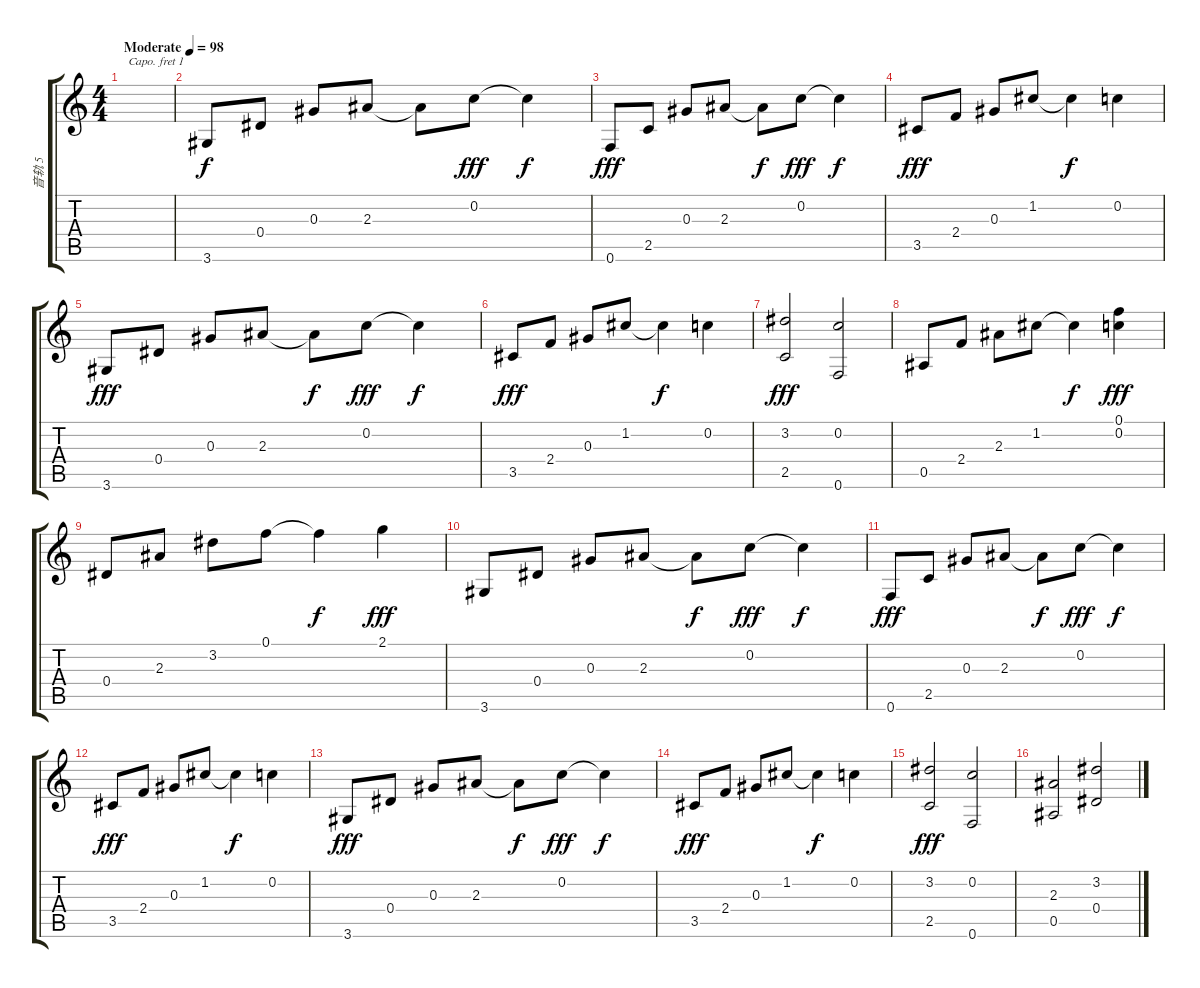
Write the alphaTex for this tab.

\track ("音轨 5" "音轨 5") {instrument distortionguitar}
\staff {score tabs}
\capo 1
\tuning (E4 B3 G3 D3 A2 E2) {hide}
\ts (4 4)
\tempo (98 "Moderate")
\clef g2
\ks c
|
3.6.8 0.4.8 0.3.8 2.3.8 2.3{t}.8{dy f} 0.2.8{dy fff} 0.2{t}.4{dy f} |
0.6.8{dy fff} 2.5.8 0.3.8 2.3.8 2.3{t}.8{dy f} 0.2.8{dy fff} 0.2{t}.4{dy f} |
3.5.8{dy fff} 2.4.8 0.3.8 1.2.8 1.2{t}.4{dy f} 0.2.4 |
3.6.8{dy fff} 0.4.8 0.3.8 2.3.8 2.3{t}.8{dy f} 0.2.8{dy fff} 0.2{t}.4{dy f} |
3.5.8{dy fff} 2.4.8 0.3.8 1.2.8 1.2{t}.4{dy f} 0.2.4 |
(3.2 2.5).2{dy fff} (0.2 0.6).2 |
0.5.8 2.4.8 2.3.8 1.2.8 1.2{t}.4{dy f} (0.1 0.2).4{dy fff} |
0.4.8 2.3.8 3.2.8 0.1.8 0.1{t}.4{dy f} 2.1.4{dy fff} |
3.6.8 0.4.8 0.3.8 2.3.8 2.3{t}.8{dy f} 0.2.8{dy fff} 0.2{t}.4{dy f} |
0.6.8{dy fff} 2.5.8 0.3.8 2.3.8 2.3{t}.8{dy f} 0.2.8{dy fff} 0.2{t}.4{dy f} |
3.5.8{dy fff} 2.4.8 0.3.8 1.2.8 1.2{t}.4{dy f} 0.2.4 |
3.6.8{dy fff} 0.4.8 0.3.8 2.3.8 2.3{t}.8{dy f} 0.2.8{dy fff} 0.2{t}.4{dy f} |
3.5.8{dy fff} 2.4.8 0.3.8 1.2.8 1.2{t}.4{dy f} 0.2.4 |
(3.2 2.5).2{dy fff} (0.2 0.6).2 |
(2.3 0.5).2 (3.2 0.4).2
